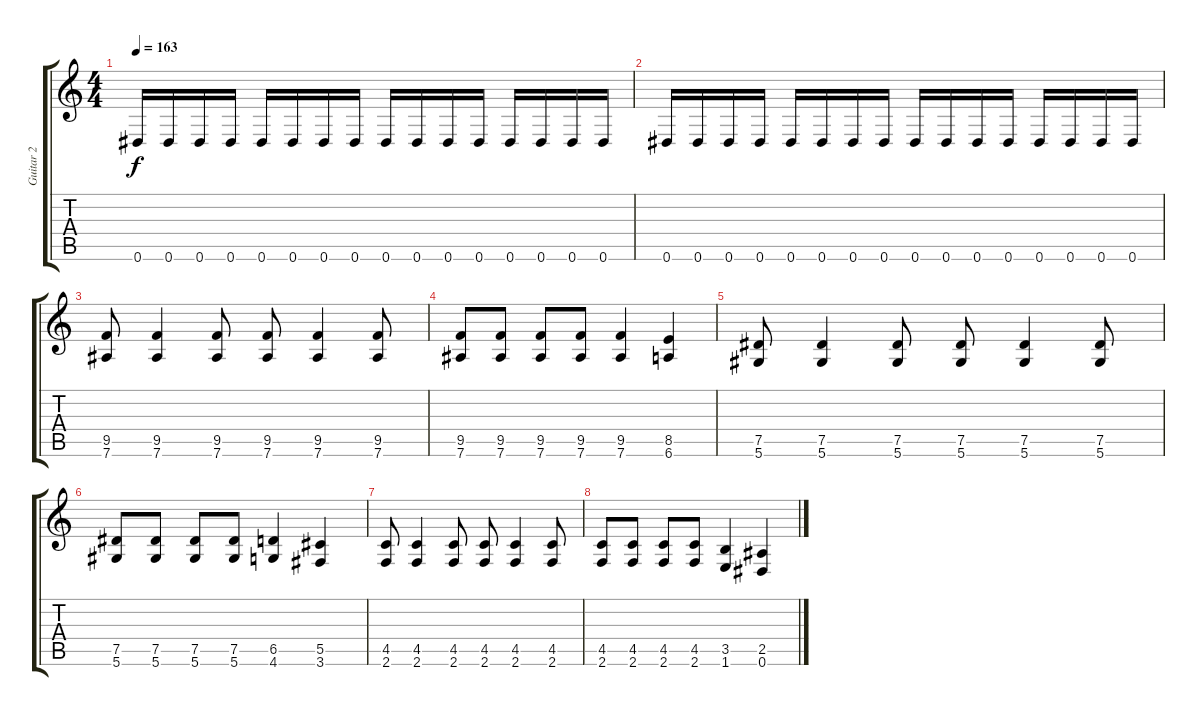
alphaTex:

\track ("Guitar 2" "Guitar 2") {instrument distortionguitar}
\staff {score tabs}
\tuning (Eb4 Bb3 Gb3 Db3 Ab2 Eb2) {hide}
\ts (4 4)
\tempo 163
\clef g2
\ks c
0.6.16{dy f} 0.6.16 0.6.16 0.6.16 0.6.16 0.6.16 0.6.16 0.6.16 0.6.16 0.6.16 0.6.16 0.6.16 0.6.16 0.6.16 0.6.16 0.6.16 |
0.6.16 0.6.16 0.6.16 0.6.16 0.6.16 0.6.16 0.6.16 0.6.16 0.6.16 0.6.16 0.6.16 0.6.16 0.6.16 0.6.16 0.6.16 0.6.16 |
(9.5 7.6).8 (9.5 7.6).4 (9.5 7.6).8 (9.5 7.6).8 (9.5 7.6).4 (9.5 7.6).8 |
(9.5 7.6).8 (9.5 7.6).8 (9.5 7.6).8 (9.5 7.6).8 (9.5 7.6).4 (8.5 6.6).4 |
(7.5 5.6).8 (7.5 5.6).4 (7.5 5.6).8 (7.5 5.6).8 (7.5 5.6).4 (7.5 5.6).8 |
(7.5 5.6).8 (7.5 5.6).8 (7.5 5.6).8 (7.5 5.6).8 (6.5 4.6).4 (5.5 3.6).4 |
(4.5 2.6).8 (4.5 2.6).4 (4.5 2.6).8 (4.5 2.6).8 (4.5 2.6).4 (4.5 2.6).8 |
(4.5 2.6).8 (4.5 2.6).8 (4.5 2.6).8 (4.5 2.6).8 (3.5 1.6).4 (2.5 0.6).4
